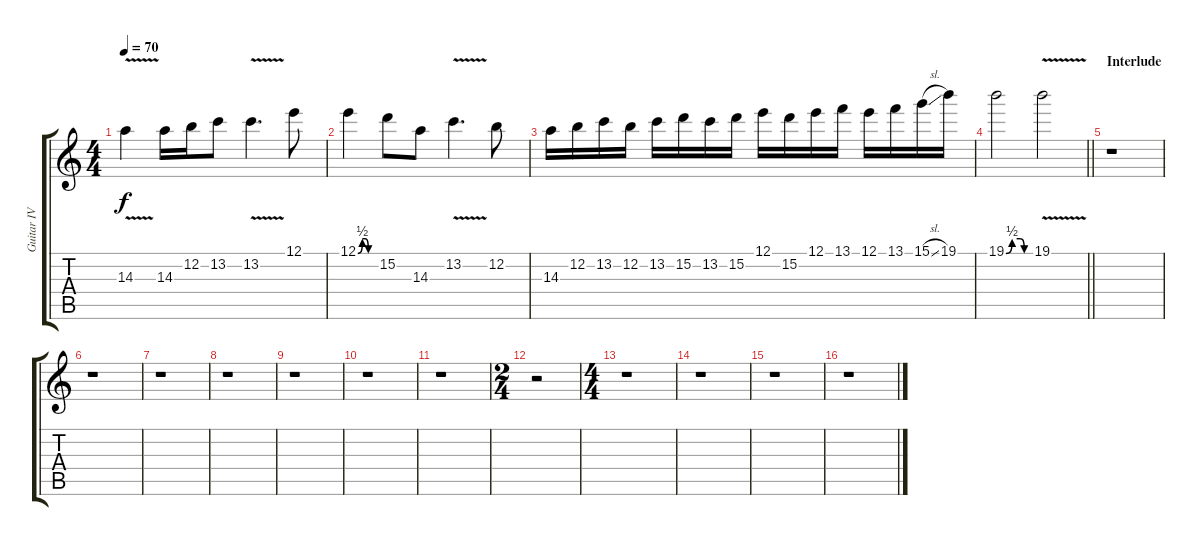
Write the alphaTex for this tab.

\track ("Guitar IV Solo" "Guitar IV ") {instrument overdrivenguitar}
\staff {score tabs}
\tuning (E4 B3 G3 D3 A2 E2) {hide}
\ts (4 4)
\tempo 70
\clef g2
\ks c
14.3{v}.4{dy f} 14.3.16 12.2.16 13.2.8 13.2{v}.4{d} 12.1.8 |
12.1{be (custom 0 0 15 2 24 2 35 0 60 0)}.4 15.2.8 14.3.8 13.2{v}.4{d} 12.2.8 |
14.3.16 12.2.16 13.2.16 12.2.16 13.2.16 15.2.16 13.2.16 15.2.16 12.1.16 15.2.16 12.1.16 13.1.16 12.1.16 13.1.16 15.1{sl}.16 19.1.16 |
\barLineRight lightlight
19.1{be (custom 0 0 15 2 35 2 45 0 60 0)}.2 19.1{v}.2 |
\section ("" "Interlude")
r.1 |
r.1 |
r.1 |
r.1 |
r.1 |
r.1 |
r.1 |
\ts (2 4)
r.2 |
\ts (4 4)
r.1 |
r.1 |
r.1 |
r.1
